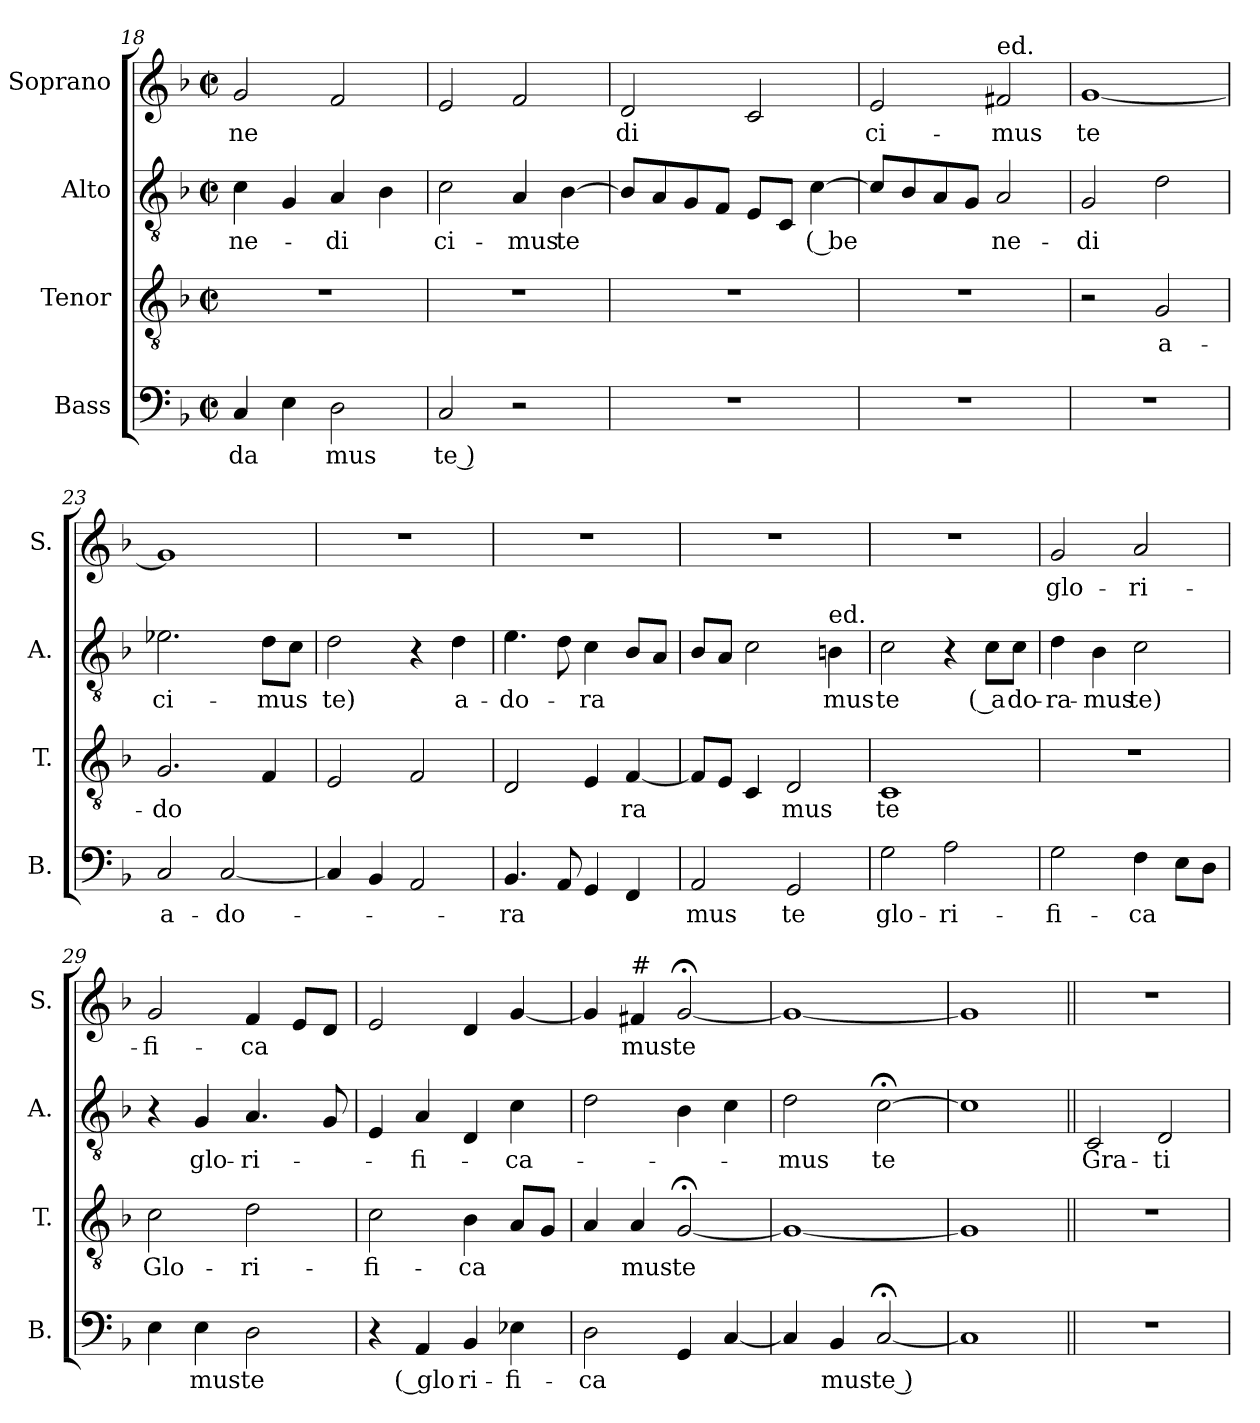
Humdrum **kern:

**kern	**text	**kern	**text	**kern	**text	**kern	**text
*part4	*part4	*part3	*part3	*part2	*part2	*part1	*part1
*staff4	*staff4	*staff3	*staff3	*staff2	*staff2	*staff1	*staff1
*I"Bass	*	*I"Tenor	*	*I"Alto	*	*I"Soprano	*
*I'B.	*	*I'T.	*	*I'A.	*	*I'S.	*
*clefF4	*	*clefGv2	*	*clefGv2	*	*clefG2	*
*k[b-]	*	*k[b-]	*	*k[b-]	*	*k[b-]	*
*M2/2	*	*M2/2	*	*M2/2	*	*M2/2	*
*met(c|)	*	*met(c|)	*	*met(c|)	*	*met(c|)	*
=18	=18	=18	=18	=18	=18	=18	=18
!	!LO:LY:b	!	!	!	!LO:LY:b	!	!LO:LY:b
4C/	-da	1r	.	4c\	-ne-	2g/	-ne
4E\	.	.	.	4G/	.	.	.
!	!LO:LY:b	!	!	!	!LO:LY:b	!	!
2D\	mus	.	.	4A/	-di	2f/	.
.	.	.	.	4B-\	.	.	.
=19	=19	=19	=19	=19	=19	=19	=19
!	!LO:LY:b	!	!	!	!LO:LY:b	!	!
2C/	te )	1r	.	2c\	ci-	2e/	.
!	!	!	!	!	!LO:LY:b	!	!
2r	.	.	.	4A/	-mus	2f/	.
!	!	!	!	!	!LO:LY:b	!	!
.	.	.	.	[4B-\	te	.	.
=20	=20	=20	=20	=20	=20	=20	=20
!	!	!	!	!	!	!	!LO:LY:b
1r	.	1r	.	8B-/L]	.	2d/	-di
.	.	.	.	8A/	.	.	.
.	.	.	.	8G/	.	.	.
.	.	.	.	8F/J	.	.	.
.	.	.	.	8E/L	.	2c/	.
.	.	.	.	8C/J	.	.	.
!	!	!	!	!	!LO:LY:b	!	!
.	.	.	.	[4c\	( be	.	.
=21	=21	=21	=21	=21	=21	=21	=21
!	!	!	!	!	!	!	!LO:LY:b
1r	.	1r	.	8c/L]	.	2e/	ci-
.	.	.	.	8B-/	.	.	.
.	.	.	.	8A/	.	.	.
.	.	.	.	8G/J	.	.	.
!	!	!	!	!	!	!LO:TX:a:t=ed.	!
!	!	!	!	!	!LO:LY:b	!	!LO:LY:b
.	.	.	.	2A/	ne-	2f#X/	-mus
=22	=22	=22	=22	=22	=22	=22	=22
!	!	!	!	!	!LO:LY:b	!	!LO:LY:b
1r	.	2r	.	2G/	-di	[1g	-te
!	!	!	!LO:LY:b	!	!	!	!
.	.	2G/	a-	2d\	.	.	.
=23	=23	=23	=23	=23	=23	=23	=23
!	!LO:LY:b	!	!LO:LY:b	!	!LO:LY:b	!	!
2C/	a-	2.G/	-do	2.e-X\	ci-	1g]	.
!	!LO:LY:b	!	!	!	!	!	!
[2C/	-do-	.	.	.	.	.	.
!	!	!	!	!	!LO:LY:b	!	!
.	.	4F/	.	8d\L	-mus	.	.
.	.	.	.	8c\J	.	.	.
=24	=24	=24	=24	=24	=24	=24	=24
!	!	!	!	!	!LO:LY:b	!	!
4C/]	.	2E/	.	2d\	te)	1r	.
4BB-/	.	.	.	.	.	.	.
2AA/	.	2F/	.	4r	.	.	.
!	!	!	!	!	!LO:LY:b	!	!
.	.	.	.	4d\	a-	.	.
=25	=25	=25	=25	=25	=25	=25	=25
!	!LO:LY:b	!	!	!	!LO:LY:b	!	!
4.BB-/	-ra	2D/	.	4.e\	-do-	1r	.
8AA/	.	.	.	8d\	.	.	.
!	!	!	!	!	!LO:LY:b	!	!
4GG/	.	4E/	.	4c\	-ra	.	.
!	!	!	!LO:LY:b	!	!	!	!
4FF/	.	[4F/	-ra	8B-/L	.	.	.
.	.	.	.	8A/J	.	.	.
=26	=26	=26	=26	=26	=26	=26	=26
!	!LO:LY:b	!	!	!	!	!	!
2AA/	mus	8F/L]	.	8B-/L	.	1r	.
.	.	8E/J	.	8A/J	.	.	.
.	.	4C/	.	2c\	.	.	.
!	!LO:LY:b	!	!LO:LY:b	!	!	!	!
2GG/	te	2D/	mus	.	.	.	.
!	!	!	!	!LO:TX:a:t=ed.	!	!	!
!	!	!	!	!	!LO:LY:b	!	!
.	.	.	.	4Bn\	mus	.	.
=27	=27	=27	=27	=27	=27	=27	=27
!	!LO:LY:b	!	!LO:LY:b	!	!LO:LY:b	!	!
2G\	glo-	1C	te	2c\	te	1r	.
!	!LO:LY:b	!	!	!	!	!	!
2A\	-ri-	.	.	4r	.	.	.
!	!	!	!	!	!LO:LY:b	!	!
.	.	.	.	8c\L	( a	.	.
!	!	!	!	!	!LO:LY:b	!	!
.	.	.	.	8c\J	-do-	.	.
=28	=28	=28	=28	=28	=28	=28	=28
!	!LO:LY:b	!	!	!	!LO:LY:b	!	!LO:LY:b
2G\	-fi-	1r	.	4d\	-ra-	2g/	glo-
!	!	!	!	!	!LO:LY:b	!	!
.	.	.	.	4B-\	-mus	.	.
!	!LO:LY:b	!	!	!	!LO:LY:b	!	!LO:LY:b
4F\	-ca	.	.	2c\	te)	2a/	-ri-
8E\L	.	.	.	.	.	.	.
8D\J	.	.	.	.	.	.	.
=29	=29	=29	=29	=29	=29	=29	=29
!	!	!	!LO:LY:b	!	!	!	!LO:LY:b
4E\	.	2c\	Glo-	4r	.	2g/	-fi-
!	!LO:LY:b	!	!	!	!LO:LY:b	!	!
4E\	mus	.	.	4G/	glo-	.	.
!	!LO:LY:b	!	!LO:LY:b	!	!LO:LY:b	!	!LO:LY:b
2D\	te	2d\	-ri-	4.A/	-ri-	4f/	-ca
.	.	.	.	.	.	8e/L	.
.	.	.	.	8G/	.	8d/J	.
=30	=30	=30	=30	=30	=30	=30	=30
!	!	!	!LO:LY:b	!	!	!	!
4r	.	2c\	-fi-	4E/	.	2e/	.
!	!LO:LY:b	!	!	!	!LO:LY:b	!	!
4AA/	( glo	.	.	4A/	-fi-	.	.
!	!LO:LY:b	!	!LO:LY:b	!	!	!	!
4BB-/	-ri-	4B-\	ca	4D/	.	4d/	.
!	!LO:LY:b	!	!	!	!LO:LY:b	!	!
4E-X\	-fi-	8A/L	.	4c\	-ca-	[4g/	.
.	.	8G/J	.	.	.	.	.
=31	=31	=31	=31	=31	=31	=31	=31
!	!LO:LY:b	!	!	!	!	!	!
2D\	-ca	4A/	.	2d\	.	4g/]	.
!	!	!	!	!	!	!LO:TX:a:t=#	!
!	!	!	!LO:LY:b	!	!	!	!LO:LY:b
.	.	4A/	mus	.	.	4f#X/	mus
!	!	!	!LO:LY:b	!	!	!	!LO:LY:b
4GG/	.	[2G;</	te	4B-\	.	[2g;</	te
[4C/	.	.	.	4c\	.	.	.
=32	=32	=32	=32	=32	=32	=32	=32
!	!	!	!	!	!LO:LY:b	!	!
4C/]	.	1G_	.	2d\	-mus	1g_	.
!	!LO:LY:b	!	!	!	!	!	!
4BB-/	mus	.	.	.	.	.	.
!	!LO:LY:b	!	!	!	!LO:LY:b	!	!
[2C;</	te )	.	.	[2c;<\	-te	.	.
=33	=33	=33	=33	=33	=33	=33	=33
1C]	.	1G]	.	1c]	.	1g]	.
=34||	=34||	=34||	=34||	=34||	=34||	=34||	=34||
!	!	!	!	!	!LO:LY:b	!	!
1r	.	1r	.	2C/	Gra-	1r	.
!	!	!	!	!	!LO:LY:b	!	!
.	.	.	.	2D/	-ti-	.	.
=	=	=	=	=	=	=	=
*-	*-	*-	*-	*-	*-	*-	*-
